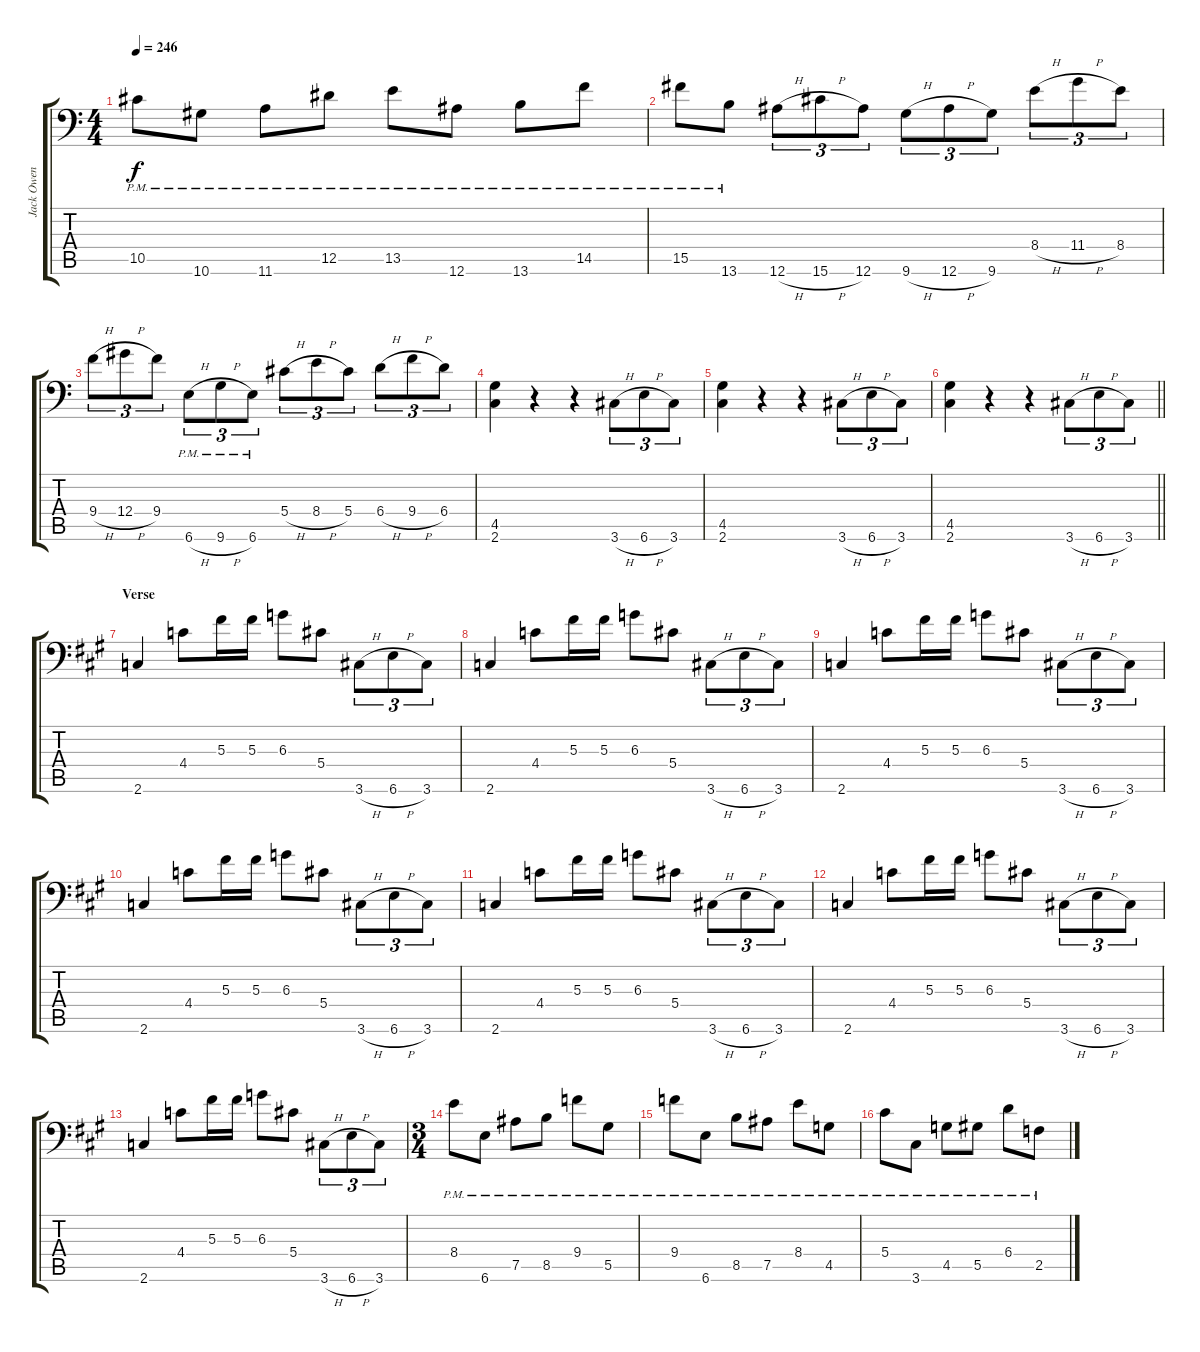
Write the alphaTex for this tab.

\track ("Jack Owen" "Jack Owen") {instrument distortionguitar}
\staff {score tabs}
\tuning (Bb3 F3 Db3 Ab2 Eb2 Bb1) {hide}
\ts (4 4)
\tempo 246
\clef f4
\ks c
10.5{pm}.8{dy f} 10.6{pm}.8 11.6{pm}.8 12.5{pm}.8 13.5{pm}.8 12.6{pm}.8 13.6{pm}.8 14.5{pm}.8 |
15.5{pm}.8 13.6{pm}.8 12.6{h}.8{tu (3 2)} 15.6{h}.8{tu (3 2)} 12.6.8{tu (3 2)} 9.6{h}.8{tu (3 2)} 12.6{h}.8{tu (3 2)} 9.6.8{tu (3 2)} 8.4{h}.8{tu (3 2)} 11.4{h}.8{tu (3 2)} 8.4.8{tu (3 2)} |
9.4{h}.8{tu (3 2)} 12.4{h}.8{tu (3 2)} 9.4.8{tu (3 2)} 6.6{h pm}.8{tu (3 2)} 9.6{h pm}.8{tu (3 2)} 6.6{pm}.8{tu (3 2)} 5.4{h}.8{tu (3 2)} 8.4{h}.8{tu (3 2)} 5.4.8{tu (3 2)} 6.4{h}.8{tu (3 2)} 9.4{h}.8{tu (3 2)} 6.4.8{tu (3 2)} |
(4.5 2.6).4 r.4 r.4 3.6{h}.8{tu (3 2)} 6.6{h}.8{tu (3 2)} 3.6.8{tu (3 2)} |
(4.5 2.6).4 r.4 r.4 3.6{h}.8{tu (3 2)} 6.6{h}.8{tu (3 2)} 3.6.8{tu (3 2)} |
\barLineRight lightlight
(4.5 2.6).4 r.4 r.4 3.6{h}.8{tu (3 2)} 6.6{h}.8{tu (3 2)} 3.6.8{tu (3 2)} |
\section ("" "Verse")
\ks f#minor
2.6.4 4.4.8 5.3.16 5.3.16 6.3.8 5.4.8 3.6{h}.8{tu (3 2)} 6.6{h}.8{tu (3 2)} 3.6.8{tu (3 2)} |
2.6.4 4.4.8 5.3.16 5.3.16 6.3.8 5.4.8 3.6{h}.8{tu (3 2)} 6.6{h}.8{tu (3 2)} 3.6.8{tu (3 2)} |
2.6.4 4.4.8 5.3.16 5.3.16 6.3.8 5.4.8 3.6{h}.8{tu (3 2)} 6.6{h}.8{tu (3 2)} 3.6.8{tu (3 2)} |
2.6.4 4.4.8 5.3.16 5.3.16 6.3.8 5.4.8 3.6{h}.8{tu (3 2)} 6.6{h}.8{tu (3 2)} 3.6.8{tu (3 2)} |
2.6.4 4.4.8 5.3.16 5.3.16 6.3.8 5.4.8 3.6{h}.8{tu (3 2)} 6.6{h}.8{tu (3 2)} 3.6.8{tu (3 2)} |
2.6.4 4.4.8 5.3.16 5.3.16 6.3.8 5.4.8 3.6{h}.8{tu (3 2)} 6.6{h}.8{tu (3 2)} 3.6.8{tu (3 2)} |
2.6.4 4.4.8 5.3.16 5.3.16 6.3.8 5.4.8 3.6{h}.8{tu (3 2)} 6.6{h}.8{tu (3 2)} 3.6.8{tu (3 2)} |
\ts (3 4)
8.4{pm}.8 6.6{pm}.8 7.5{pm}.8 8.5{pm}.8 9.4{pm}.8 5.5{pm}.8 |
9.4{pm}.8 6.6{pm}.8 8.5{pm}.8 7.5{pm}.8 8.4{pm}.8 4.5{pm}.8 |
5.4{pm}.8 3.6{pm}.8 4.5{pm}.8 5.5{pm}.8 6.4{pm}.8 2.5{pm}.8
